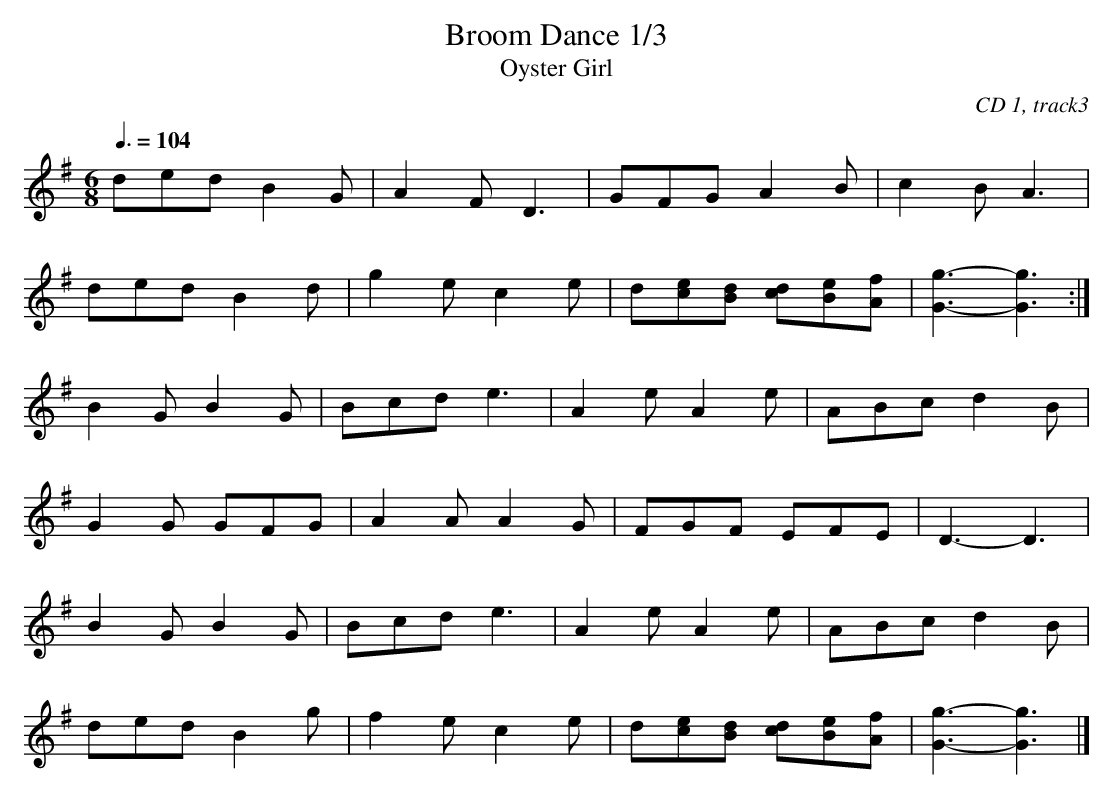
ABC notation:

X:1
T:Broom Dance 1/3
C:CD 1, track3
T:Oyster Girl
M:6/8
L:1/8
Q:3/8=104
K:G
ded B2G|A2F D3|GFG A2B|c2B A3|
ded B2d|g2e c2e|d[ce][Bd] [cd][Be][Af]|[G3g3]-[G3g3]:|
B2G B2G|Bcd e3|A2e A2e|ABc d2B|
G2G GFG|A2A A2G|FGF EFE|D3-D3|
B2G B2G|Bcd e3|A2e A2e|ABc d2B|
ded B2g|f2e c2e|d[ce][Bd] [cd][Be][Af]|[G3g3]-[G3g3]|]
